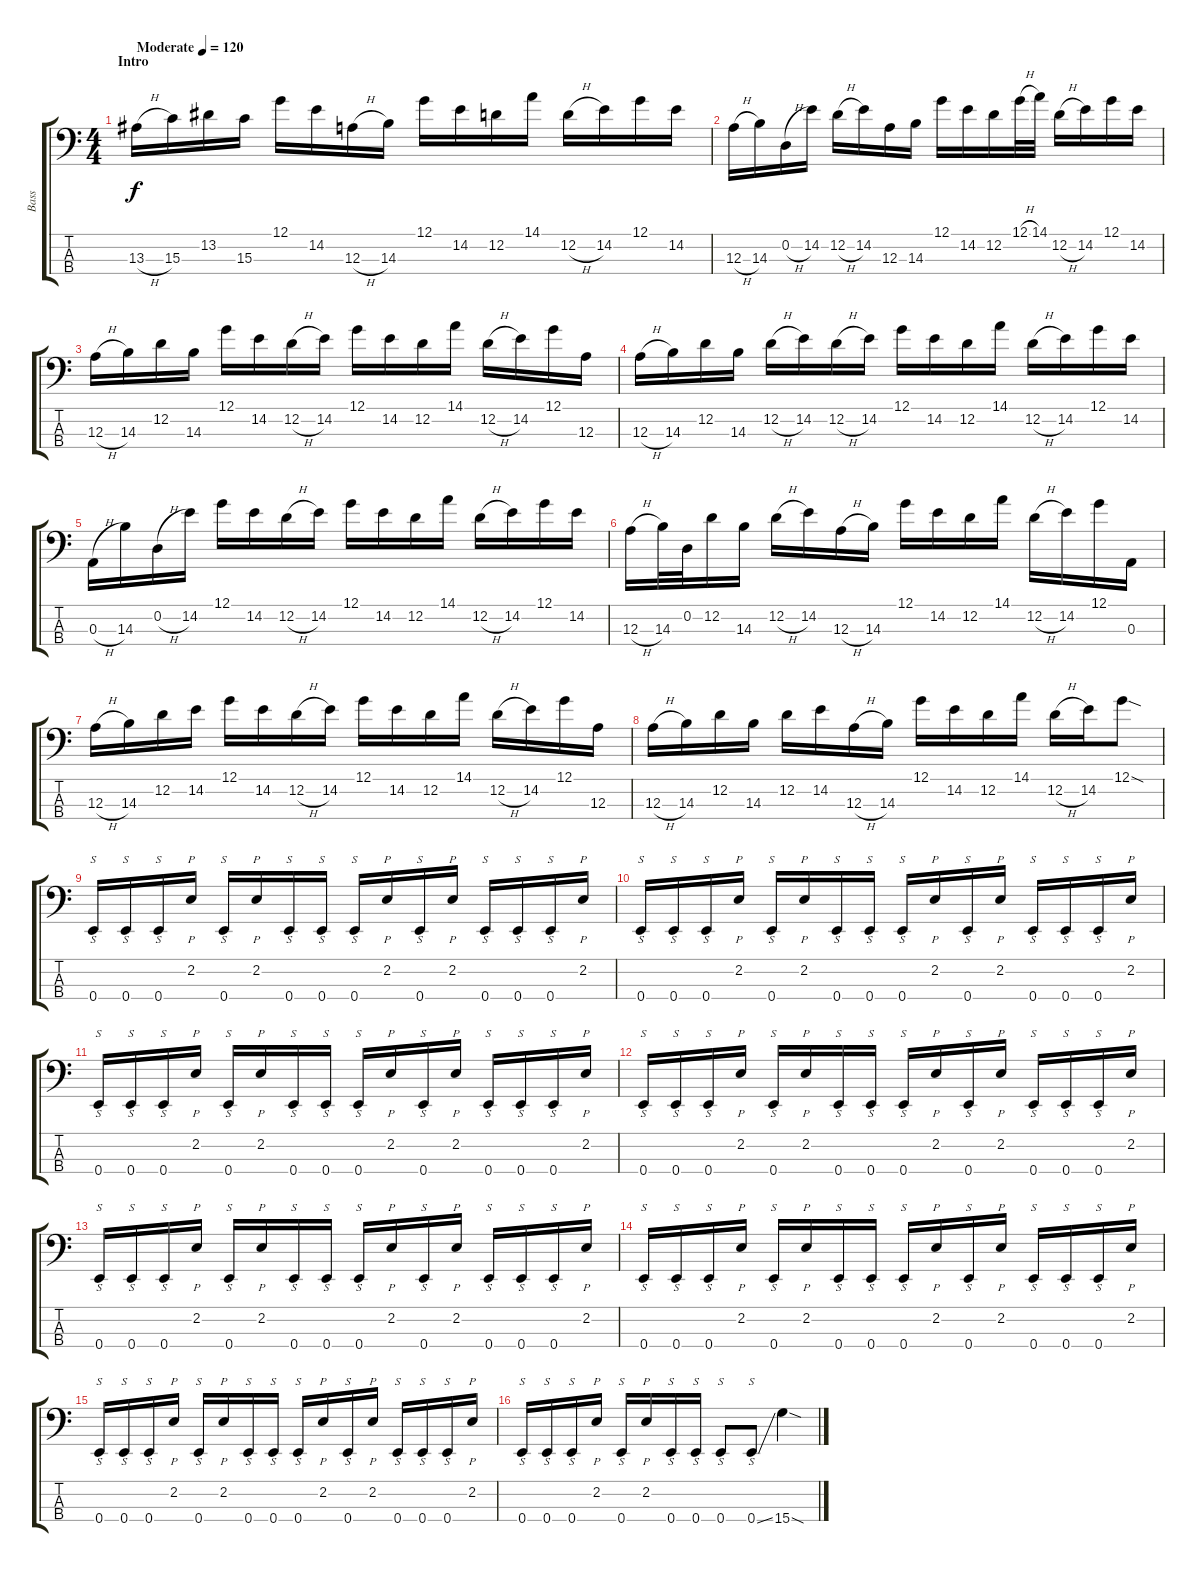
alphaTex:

\track ("Bass" "Bass") {instrument electricbassfinger}
\staff {score tabs}
\tuning (G2 D2 A1 E1) {hide}
\ts (4 4)
\section ("" "Intro")
\tempo (120 "Moderate")
\clef f4
\ks c
13.3{h}.16{dy f instrument electricbassfinger} 15.3.16 13.2.16 15.3.16 12.1.16 14.2.16 12.3{h}.16 14.3.16 12.1.16 14.2.16 12.2.16 14.1.16 12.2{h}.16 14.2.16 12.1.16 14.2.16 |
12.3{h}.16 14.3.16 0.2{h}.16 14.2.16 12.2{h}.16 14.2.16 12.3.16 14.3.16 12.1.16 14.2.16 12.2.16 12.1{h}.32 14.1.32 12.2{h}.16 14.2.16 12.1.16 14.2.16 |
12.3{h}.16 14.3.16 12.2.16 14.3.16 12.1.16 14.2.16 12.2{h}.16 14.2.16 12.1.16 14.2.16 12.2.16 14.1.16 12.2{h}.16 14.2.16 12.1.16 12.3.16 |
12.3{h}.16 14.3.16 12.2.16 14.3.16 12.2{h}.16 14.2.16 12.2{h}.16 14.2.16 12.1.16 14.2.16 12.2.16 14.1.16 12.2{h}.16 14.2.16 12.1.16 14.2.16 |
0.3{h}.16 14.3.16 0.2{h}.16 14.2.16 12.1.16 14.2.16 12.2{h}.16 14.2.16 12.1.16 14.2.16 12.2.16 14.1.16 12.2{h}.16 14.2.16 12.1.16 14.2.16 |
12.3{h}.16 14.3.32 0.2.32 12.2.16 14.3.16 12.2{h}.16 14.2.16 12.3{h}.16 14.3.16 12.1.16 14.2.16 12.2.16 14.1.16 12.2{h}.16 14.2.16 12.1.16 0.3.16 |
12.3{h}.16 14.3.16 12.2.16 14.2.16 12.1.16 14.2.16 12.2{h}.16 14.2.16 12.1.16 14.2.16 12.2.16 14.1.16 12.2{h}.16 14.2.16 12.1.16 12.3.16 |
12.3{h}.16 14.3.16 12.2.16 14.3.16 12.2.16 14.2.16 12.3{h}.16 14.3.16 12.1.16 14.2.16 12.2.16 14.1.16 12.2{h}.16 14.2.16 12.1{sod}.8 |
0.4.16{s} 0.4.16{s} 0.4.16{s} 2.2.16{p} 0.4.16{s} 2.2.16{p} 0.4.16{s} 0.4.16{s} 0.4.16{s} 2.2.16{p} 0.4.16{s} 2.2.16{p} 0.4.16{s} 0.4.16{s} 0.4.16{s} 2.2.16{p} |
0.4.16{s} 0.4.16{s} 0.4.16{s} 2.2.16{p} 0.4.16{s} 2.2.16{p} 0.4.16{s} 0.4.16{s} 0.4.16{s} 2.2.16{p} 0.4.16{s} 2.2.16{p} 0.4.16{s} 0.4.16{s} 0.4.16{s} 2.2.16{p} |
0.4.16{s} 0.4.16{s} 0.4.16{s} 2.2.16{p} 0.4.16{s} 2.2.16{p} 0.4.16{s} 0.4.16{s} 0.4.16{s} 2.2.16{p} 0.4.16{s} 2.2.16{p} 0.4.16{s} 0.4.16{s} 0.4.16{s} 2.2.16{p} |
0.4.16{s} 0.4.16{s} 0.4.16{s} 2.2.16{p} 0.4.16{s} 2.2.16{p} 0.4.16{s} 0.4.16{s} 0.4.16{s} 2.2.16{p} 0.4.16{s} 2.2.16{p} 0.4.16{s} 0.4.16{s} 0.4.16{s} 2.2.16{p} |
0.4.16{s} 0.4.16{s} 0.4.16{s} 2.2.16{p} 0.4.16{s} 2.2.16{p} 0.4.16{s} 0.4.16{s} 0.4.16{s} 2.2.16{p} 0.4.16{s} 2.2.16{p} 0.4.16{s} 0.4.16{s} 0.4.16{s} 2.2.16{p} |
0.4.16{s} 0.4.16{s} 0.4.16{s} 2.2.16{p} 0.4.16{s} 2.2.16{p} 0.4.16{s} 0.4.16{s} 0.4.16{s} 2.2.16{p} 0.4.16{s} 2.2.16{p} 0.4.16{s} 0.4.16{s} 0.4.16{s} 2.2.16{p} |
0.4.16{s} 0.4.16{s} 0.4.16{s} 2.2.16{p} 0.4.16{s} 2.2.16{p} 0.4.16{s} 0.4.16{s} 0.4.16{s} 2.2.16{p} 0.4.16{s} 2.2.16{p} 0.4.16{s} 0.4.16{s} 0.4.16{s} 2.2.16{p} |
0.4.16{s} 0.4.16{s} 0.4.16{s} 2.2.16{p} 0.4.16{s} 2.2.16{p} 0.4.16{s} 0.4.16{s} 0.4.8{s} 0.4{ss}.8{s} 15.4{sod}.4
